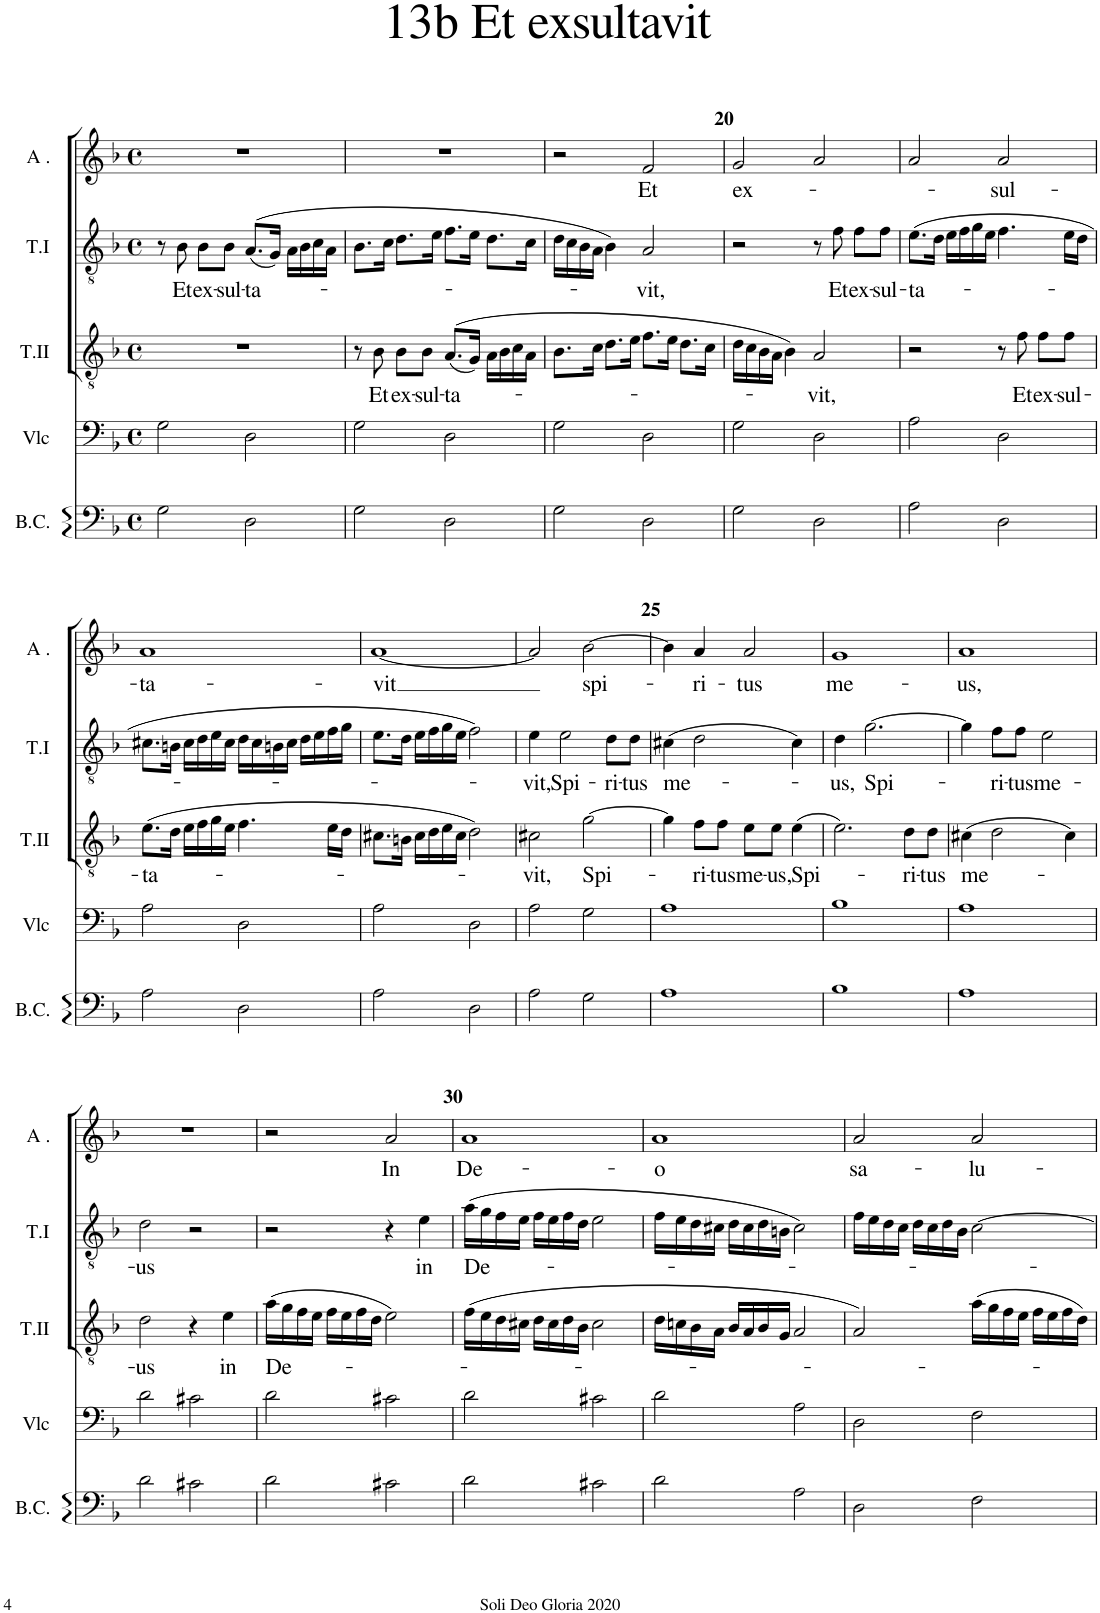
**kern	**kern	**kern	**text	**kern	**text	**kern	**text
*part5	*part4	*part3	*part3	*part2	*part2	*part1	*part1
*staff5	*staff4	*staff3	*staff3	*staff2	*staff2	*staff1	*staff1
*I"Continuo	*I"Violoncelle	*I"Ténor II	*	*I"Tenor I	*	*I"Alti	*
*	*I'Vlc	*I'T.II	*	*I'T.I	*	*I'A .	*
!!LO:PB:g=z
*clefF4	*clefF4	*clefGv2	*	*clefGv2	*	*clefG2	*
*k[b-]	*k[b-]	*k[b-]	*	*k[b-]	*	*k[b-]	*
*M4/4	*M4/4	*M4/4	*	*M4/4	*	*M4/4	*
*met(c)	*met(c)	*met(c)	*	*met(c)	*	*met(c)	*
=17	=17	=17	=17	=17	=17	=17	=17
2G\	2G\	1r	.	8r	.	1r	.
!	!	!	!	!	!LO:LY:b	!	!
.	.	.	.	8B-\	Et	.	.
!	!	!	!	!	!LO:LY:b	!	!
.	.	.	.	8B-\L	ex-	.	.
!	!	!	!	!	!LO:LY:b	!	!
.	.	.	.	8B-\J	-sul-	.	.
!	!	!	!	!	!LO:LY:b	!	!
2D\	2D\	.	.	((8.A/L	-ta-	.	.
.	.	.	.	16G/Jk)	.	.	.
.	.	.	.	16A\LL	.	.	.
.	.	.	.	16B-\	.	.	.
.	.	.	.	16c\	.	.	.
.	.	.	.	16A\JJ	.	.	.
=18	=18	=18	=18	=18	=18	=18	=18
2G\	2G\	8r	.	8.B-\L	.	1r	.
!	!	!	!LO:LY:b	!	!	!	!
.	.	8B-\	Et	.	.	.	.
.	.	.	.	16c\Jk	.	.	.
!	!	!	!LO:LY:b	!	!	!	!
.	.	8B-\L	ex-	8.d\L	.	.	.
!	!	!	!LO:LY:b	!	!	!	!
.	.	8B-\J	-sul-	.	.	.	.
.	.	.	.	16e\Jk	.	.	.
!	!	!	!LO:LY:b	!	!	!	!
2D\	2D\	((8.A/L	-ta-	8.f\L	.	.	.
.	.	16G/Jk)	.	16e\Jk	.	.	.
.	.	16A\LL	.	8.d\L	.	.	.
.	.	16B-\	.	.	.	.	.
.	.	16c\	.	.	.	.	.
.	.	16A\JJ	.	16c\Jk	.	.	.
=19	=19	=19	=19	=19	=19	=19	=19
2G\	2G\	8.B-\L	.	16d\LL	.	2r	.
.	.	.	.	16c\	.	.	.
.	.	.	.	16B-\	.	.	.
.	.	16c\Jk	.	16A\JJ	.	.	.
.	.	8.d\L	.	4B-\)	.	.	.
.	.	16e\Jk	.	.	.	.	.
!	!	!	!	!	!LO:LY:b	!	!LO:LY:b
2D\	2D\	8.f\L	.	2A/	-vit,	2f/	Et
.	.	16e\Jk	.	.	.	.	.
.	.	8.d\L	.	.	.	.	.
.	.	16c\Jk	.	.	.	.	.
=20	=20	=20	=20	=20	=20	=20	=20
!	!	!	!	!	!	!	!LO:LY:b
2G\	2G\	16d\LL	.	2r	.	2g/	ex-
.	.	16c\	.	.	.	.	.
.	.	16B-\	.	.	.	.	.
.	.	16A\JJ	.	.	.	.	.
.	.	4B-\)	.	.	.	.	.
!	!	!	!LO:LY:b	!	!	!	!
2D\	2D\	2A/	-vit,	8r	.	2a/	.
!	!	!	!	!	!LO:LY:b	!	!
.	.	.	.	8f\	Et	.	.
!	!	!	!	!	!LO:LY:b	!	!
.	.	.	.	8f\L	ex-	.	.
!	!	!	!	!	!LO:LY:b	!	!
.	.	.	.	8f\J	-sul-	.	.
=21	=21	=21	=21	=21	=21	=21	=21
!	!	!	!	!	!LO:LY:b	!	!
2A\	2A\	2r	.	(8.e\L	-ta-	2a/	.
.	.	.	.	16d\Jk	.	.	.
.	.	.	.	16e\LL	.	.	.
.	.	.	.	16f\	.	.	.
.	.	.	.	16g\	.	.	.
.	.	.	.	16e\JJ	.	.	.
!	!	!	!	!	!	!	!LO:LY:b
2D\	2D\	8r	.	4.f\	.	2a/	-sul-
!	!	!	!LO:LY:b	!	!	!	!
.	.	8f\	Et	.	.	.	.
!	!	!	!LO:LY:b	!	!	!	!
.	.	8f\L	ex-	.	.	.	.
!	!	!	!LO:LY:b	!	!	!	!
.	.	8f\J	-sul-	16e\LL	.	.	.
.	.	.	.	16d\JJ	.	.	.
!!LO:LB:g=z
=22	=22	=22	=22	=22	=22	=22	=22
!	!	!	!LO:LY:b	!	!	!	!LO:LY:b
2A\	2A\	(8.e\L	-ta-	8.c#X\L	.	1a	-ta-
.	.	16d\Jk	.	16Bn\Jk	.	.	.
.	.	16e\LL	.	16c#\LL	.	.	.
.	.	16f\	.	16d\	.	.	.
.	.	16g\	.	16e\	.	.	.
.	.	16e\JJ	.	16c#\JJ	.	.	.
2D\	2D\	4.f\	.	16d\LL	.	.	.
.	.	.	.	16c#\	.	.	.
.	.	.	.	16Bn\	.	.	.
.	.	.	.	16c#\JJ	.	.	.
.	.	.	.	16d\LL	.	.	.
.	.	.	.	16e\	.	.	.
.	.	16e\LL	.	16f\	.	.	.
.	.	16d\JJ	.	16g\JJ	.	.	.
=23	=23	=23	=23	=23	=23	=23	=23
!	!	!	!	!	!	!	!LO:LY:b
2A\	2A\	8.c#X\L	.	8.e\L	.	[1a	-vit
.	.	16Bn\Jk	.	16d\Jk	.	.	.
.	.	16c#\LL	.	16e\LL	.	.	.
.	.	16d\	.	16f\	.	.	.
.	.	16e\	.	16g\	.	.	.
.	.	16c#\JJ	.	16e\JJ	.	.	.
2D\	2D\	2d\)	.	2f\)	.	.	.
=24	=24	=24	=24	=24	=24	=24	=24
!	!	!	!LO:LY:b	!	!LO:LY:b	!	!
2A\	2A\	2c#X\	-vit,	4e\	-vit,	2a/]	.
!	!	!	!	!	!LO:LY:b	!	!
.	.	.	.	2e\	Spi-	.	.
!	!	!	!LO:LY:b	!	!	!	!LO:LY:b
2G\	2G\	[2g\	Spi-	.	.	[2b-\	spi-
!	!	!	!	!	!LO:LY:b	!	!
.	.	.	.	8d\L	-ri-	.	.
!	!	!	!	!	!LO:LY:b	!	!
.	.	.	.	8d\J	-tus	.	.
=25	=25	=25	=25	=25	=25	=25	=25
!	!	!	!	!	!LO:LY:b	!	!
1A	1A	4g\]	.	(4c#X\	me-	4b-\]	.
!	!	!	!LO:LY:b	!	!	!	!LO:LY:b
.	.	8f\L	-ri-	2d\	.	4a/	-ri-
!	!	!	!LO:LY:b	!	!	!	!
.	.	8f\J	-tus	.	.	.	.
!	!	!	!LO:LY:b	!	!	!	!LO:LY:b
.	.	8e\L	me-	.	.	2a/	-tus
!	!	!	!LO:LY:b	!	!	!	!
.	.	8e\J	-us,	.	.	.	.
!	!	!	!LO:LY:b	!	!	!	!
.	.	(4e\	Spi-	4c#\)	.	.	.
=26	=26	=26	=26	=26	=26	=26	=26
!	!	!	!	!	!LO:LY:b	!	!LO:LY:b
1B-	1B-	2.e\)	.	4d\	-us,	1g	me-
!	!	!	!	!	!LO:LY:b	!	!
.	.	.	.	[2.g\	Spi-	.	.
!	!	!	!LO:LY:b	!	!	!	!
.	.	8d\L	-ri-	.	.	.	.
!	!	!	!LO:LY:b	!	!	!	!
.	.	8d\J	-tus	.	.	.	.
=27	=27	=27	=27	=27	=27	=27	=27
!	!	!	!LO:LY:b	!	!	!	!LO:LY:b
1A	1A	(4c#X\	me-	4g\]	.	1a	-us,
!	!	!	!	!	!LO:LY:b	!	!
.	.	2d\	.	8f\L	-ri-	.	.
!	!	!	!	!	!LO:LY:b	!	!
.	.	.	.	8f\J	-tus	.	.
!	!	!	!	!	!LO:LY:b	!	!
.	.	.	.	2e\	me-	.	.
.	.	4c#\)	.	.	.	.	.
!!LO:LB:g=z
=28	=28	=28	=28	=28	=28	=28	=28
!	!	!	!LO:LY:b	!	!LO:LY:b	!	!
2d\	2d\	2d\	-us	2d\	-us	1r	.
2c#X\	2c#X\	4r	.	2r	.	.	.
!	!	!	!LO:LY:b	!	!	!	!
.	.	4e\	in	.	.	.	.
=29	=29	=29	=29	=29	=29	=29	=29
!	!	!	!LO:LY:b	!	!	!	!
2d\	2d\	(16a\LL	De-	2r	.	2r	.
.	.	16g\	.	.	.	.	.
.	.	16f\	.	.	.	.	.
.	.	16e\JJ	.	.	.	.	.
.	.	16f\LL	.	.	.	.	.
.	.	16e\	.	.	.	.	.
.	.	16f\	.	.	.	.	.
.	.	16d\JJ	.	.	.	.	.
!	!	!	!	!	!	!	!LO:LY:b
2c#X\	2c#X\	2e\)	.	4r	.	2a/	In
!	!	!	!	!	!LO:LY:b	!	!
.	.	.	.	4e\	in	.	.
=30	=30	=30	=30	=30	=30	=30	=30
!	!	!	!	!	!LO:LY:b	!	!LO:LY:b
2d\	2d\	(16f\LL	.	(16a\LL	De-	1a	De-
.	.	16e\	.	16g\	.	.	.
.	.	16d\	.	16f\	.	.	.
.	.	16c#X\JJ	.	16e\JJ	.	.	.
.	.	16d\LL	.	16f\LL	.	.	.
.	.	16c#\	.	16e\	.	.	.
.	.	16d\	.	16f\	.	.	.
.	.	16B-\JJ	.	16d\JJ	.	.	.
2c#X\	2c#X\	2c#\	.	2e\	.	.	.
=31	=31	=31	=31	=31	=31	=31	=31
!	!	!	!	!	!	!	!LO:LY:b
2d\	2d\	16d\LL	.	16f\LL	.	1a	-o
.	.	16cn\	.	16e\	.	.	.
.	.	16B-\	.	16d\	.	.	.
.	.	16A\JJ	.	16c#X\JJ	.	.	.
.	.	16B-/LL	.	16d\LL	.	.	.
.	.	16A/	.	16c#\	.	.	.
.	.	16B-/	.	16d\	.	.	.
.	.	16G/JJ	.	16Bn\JJ	.	.	.
2A\	2A\	2A/	.	2c#\)	.	.	.
=32	=32	=32	=32	=32	=32	=32	=32
!	!	!	!	!	!	!	!LO:LY:b
2D\	2D\	2A/)	.	16f\LL	.	2a/	sa-
.	.	.	.	16e\	.	.	.
.	.	.	.	16d\	.	.	.
.	.	.	.	16c\JJ	.	.	.
.	.	.	.	16d\LL	.	.	.
.	.	.	.	16c\	.	.	.
.	.	.	.	16d\	.	.	.
.	.	.	.	16B-\JJ	.	.	.
!	!	!	!	!	!	!	!LO:LY:b
2F\	2F\	(16a\LL	.	[2c\	.	2a/	-lu-
.	.	16g\	.	.	.	.	.
.	.	16f\	.	.	.	.	.
.	.	16e\JJ	.	.	.	.	.
.	.	16f\LL	.	.	.	.	.
.	.	16e\	.	.	.	.	.
.	.	16f\	.	.	.	.	.
.	.	16d\JJ)	.	.	.	.	.
=	=	=	=	=	=	=	=
*-	*-	*-	*-	*-	*-	*-	*-
